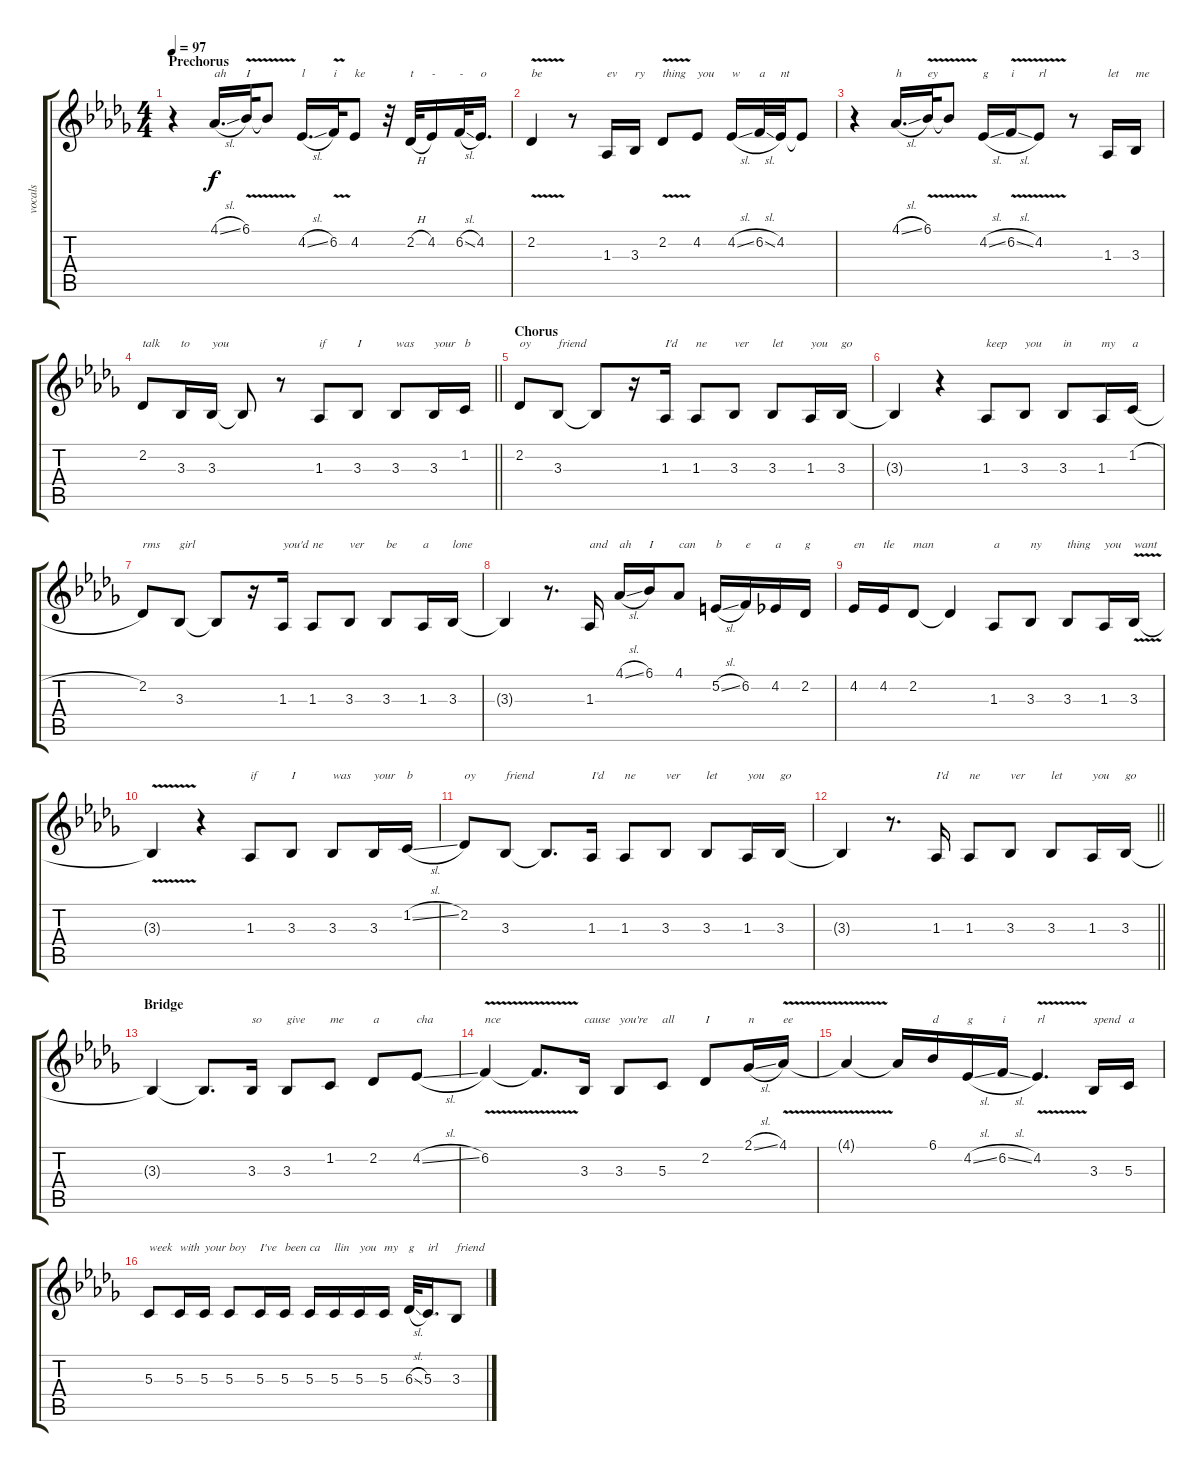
\track ("vocals" "vocals") {instrument lead2sawtooth}
\staff {score tabs}
\tuning (E4 B3 G3 D3 A2 E2) {hide}
\ts (4 4)
\section ("" "Prechorus")
\tempo 97
\clef g2
\ks bbminor
r.4{dy f} 4.1{sl}.16{d txt "ah"} 6.1{v}.32{txt "I"} 6.1{t}.8 4.2{sl}.16{d txt "l"} 6.2{v}.32{txt "i"} 4.2.8{txt "ke"} r.32 2.2{h}.32{txt "t"} 4.2.16{txt "-"} 6.2{sl}.32{txt "-"} 4.2.16{d txt "o"} |
2.2{v}.4{txt "be"} r.8 1.3.16{txt "ev"} 3.3.16{txt "ry"} 2.2{v}.8{txt "thing"} 4.2.8{txt "you"} 4.2{sl}.16{txt "w"} 6.2{sl}.32{txt "a"} 4.2.32{txt "nt"} 4.2{t}.8 |
r.4 4.1{sl}.16{d txt "h"} 6.1{v}.32{txt "ey"} 6.1{t}.8 4.2{sl}.16{txt "g"} 6.2{v sl}.16{txt "i"} 4.2{v}.8{txt "rl"} r.8 1.3.16{txt "let"} 3.3.16{txt "me"} |
\barLineRight lightlight
2.2.8{txt "talk"} 3.3.16{txt "to"} 3.3.16{txt "you"} 3.3{t}.8 r.8 1.3.8{txt "if"} 3.3.8{txt "I"} 3.3.8{txt "was"} 3.3.16{txt "your"} 1.2.16{txt "b"} |
\section ("" "Chorus")
2.2.8{txt "oy"} 3.3.8{txt "friend"} 3.3{t}.8 r.16 1.3.16{txt "I'd"} 1.3.8{txt "ne"} 3.3.8{txt "ver"} 3.3.8{txt "let"} 1.3.16{txt "you"} 3.3.16{txt "go"} |
3.3{t}.4 r.4 1.3.8{txt "keep"} 3.3.8{txt "you"} 3.3.8{txt "in"} 1.3.16{txt "my"} 1.2{h}.16{txt "a"} |
2.2.8{txt "rms"} 3.3.8{txt "girl"} 3.3{t}.8 r.16 1.3.16{txt "you'd"} 1.3.8{txt "ne"} 3.3.8{txt "ver"} 3.3.8{txt "be"} 1.3.16{txt "a"} 3.3.16{txt "lone"} |
3.3{t}.4 r.8{d} 1.3.16{txt "and"} 4.1{sl}.16{txt "ah"} 6.1.16{txt "I"} 4.1.8{txt "can"} 5.2{sl}.16{txt "b"} 6.2.16{txt "e"} 4.2.16{txt "a"} 2.2.16{txt "g"} |
4.2.16{txt "en"} 4.2.16{txt "tle"} 2.2.8{txt "man"} 2.2{t}.4 1.3.8{txt "a"} 3.3.8{txt "ny"} 3.3.8{txt "thing"} 1.3.16{txt "you"} 3.3{v}.16{txt "want"} |
3.3{t}.4 r.4 1.3.8{txt "if"} 3.3.8{txt "I"} 3.3.8{txt "was"} 3.3.16{txt "your"} 1.2{sl}.16{txt "b"} |
2.2.8{txt "oy"} 3.3.8{txt "friend"} 3.3{t}.8{d} 1.3.16{txt "I'd"} 1.3.8{txt "ne"} 3.3.8{txt "ver"} 3.3.8{txt "let"} 1.3.16{txt "you"} 3.3.16{txt "go"} |
\barLineRight lightlight
3.3{t}.4 r.8{d} 1.3.16{txt "I'd"} 1.3.8{txt "ne"} 3.3.8{txt "ver"} 3.3.8{txt "let"} 1.3.16{txt "you"} 3.3.16{txt "go"} |
\section ("" "Bridge")
3.3{t}.4 3.3{t}.8{d} 3.3.16{txt "so"} 3.3.8{txt "give"} 1.2.8{txt "me"} 2.2.8{txt "a"} 4.2{sl}.8{txt "cha"} |
6.2{v}.4{txt "nce"} 6.2{t}.8{d} 3.3.16{txt "cause"} 3.3.8{txt "you're"} 5.3.8{txt "all"} 2.2.8{txt "I"} 2.1{sl}.16{txt "n"} 4.1{v}.16{txt "ee"} |
4.1{t}.4 4.1{t}.16 6.1.16{txt "d"} 4.2{sl}.16{txt "g"} 6.2{sl}.16{txt "i"} 4.2{v}.4{d txt "rl"} 3.3.16{txt "spend"} 5.3.16{txt "a"} |
5.3.8{txt "week"} 5.3.16{txt "with"} 5.3.16{txt "your"} 5.3.8{txt "boy"} 5.3.16{txt "I've"} 5.3.16{txt "been"} 5.3.16{txt "ca"} 5.3.16{txt "llin"} 5.3.16{txt "you"} 5.3.16{txt "my"} 6.3{sl}.32{txt "g"} 5.3.16{d txt "irl"} 3.3.8{txt "friend"}
